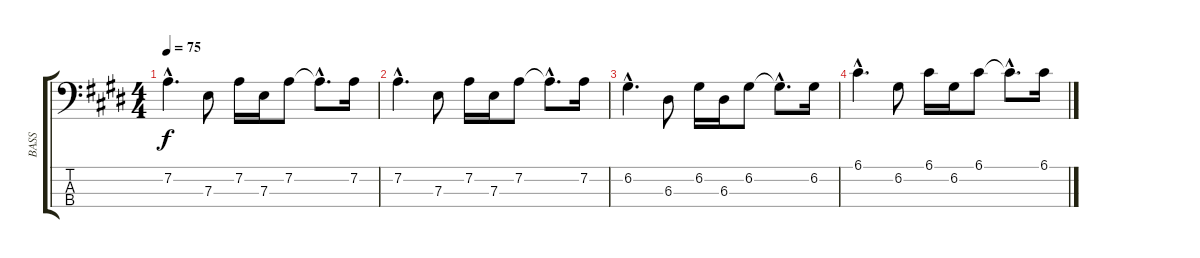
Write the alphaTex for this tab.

\track ("BASS" "BASS") {instrument electricbassfinger}
\staff {score tabs}
\tuning (G2 D2 A1 E1) {hide}
\ts (4 4)
\tempo 75
\clef f4
\ks e
7.2{hac}.4{d dy f} 7.3.8 7.2.16 7.3.16 7.2.8 7.2{hac t}.8{d} 7.2.16 |
7.2{hac}.4{d} 7.3.8 7.2.16 7.3.16 7.2.8 7.2{hac t}.8{d} 7.2.16 |
6.2{hac}.4{d} 6.3.8 6.2.16 6.3.16 6.2.8 6.2{hac t}.8{d} 6.2.16 |
6.1{hac}.4{d} 6.2.8 6.1.16 6.2.16 6.1.8 6.1{hac t}.8{d} 6.1.16
